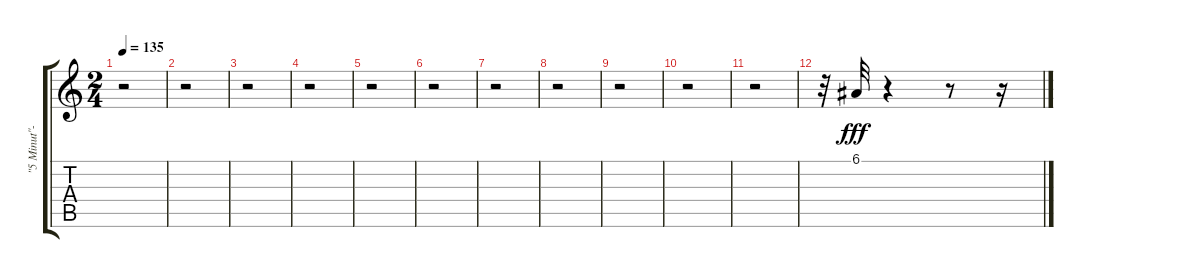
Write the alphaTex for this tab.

\track ("\"5 Minut\"-Song from movie \"Karnavalnaya " "\"5 Minut\"-") {instrument accordion}
\staff {score tabs}
\tuning (E4 B3 G3 D3 A2 E2) {hide}
\ts (2 4)
\tempo 135
\clef g2
\ks c
r.2{dy ff} |
r.2 |
r.2 |
r.2 |
r.2 |
r.2 |
r.2 |
r.2 |
r.2 |
r.2 |
r.2 |
r.32 6.1.32{dy fff} r.4 r.8 r.16
